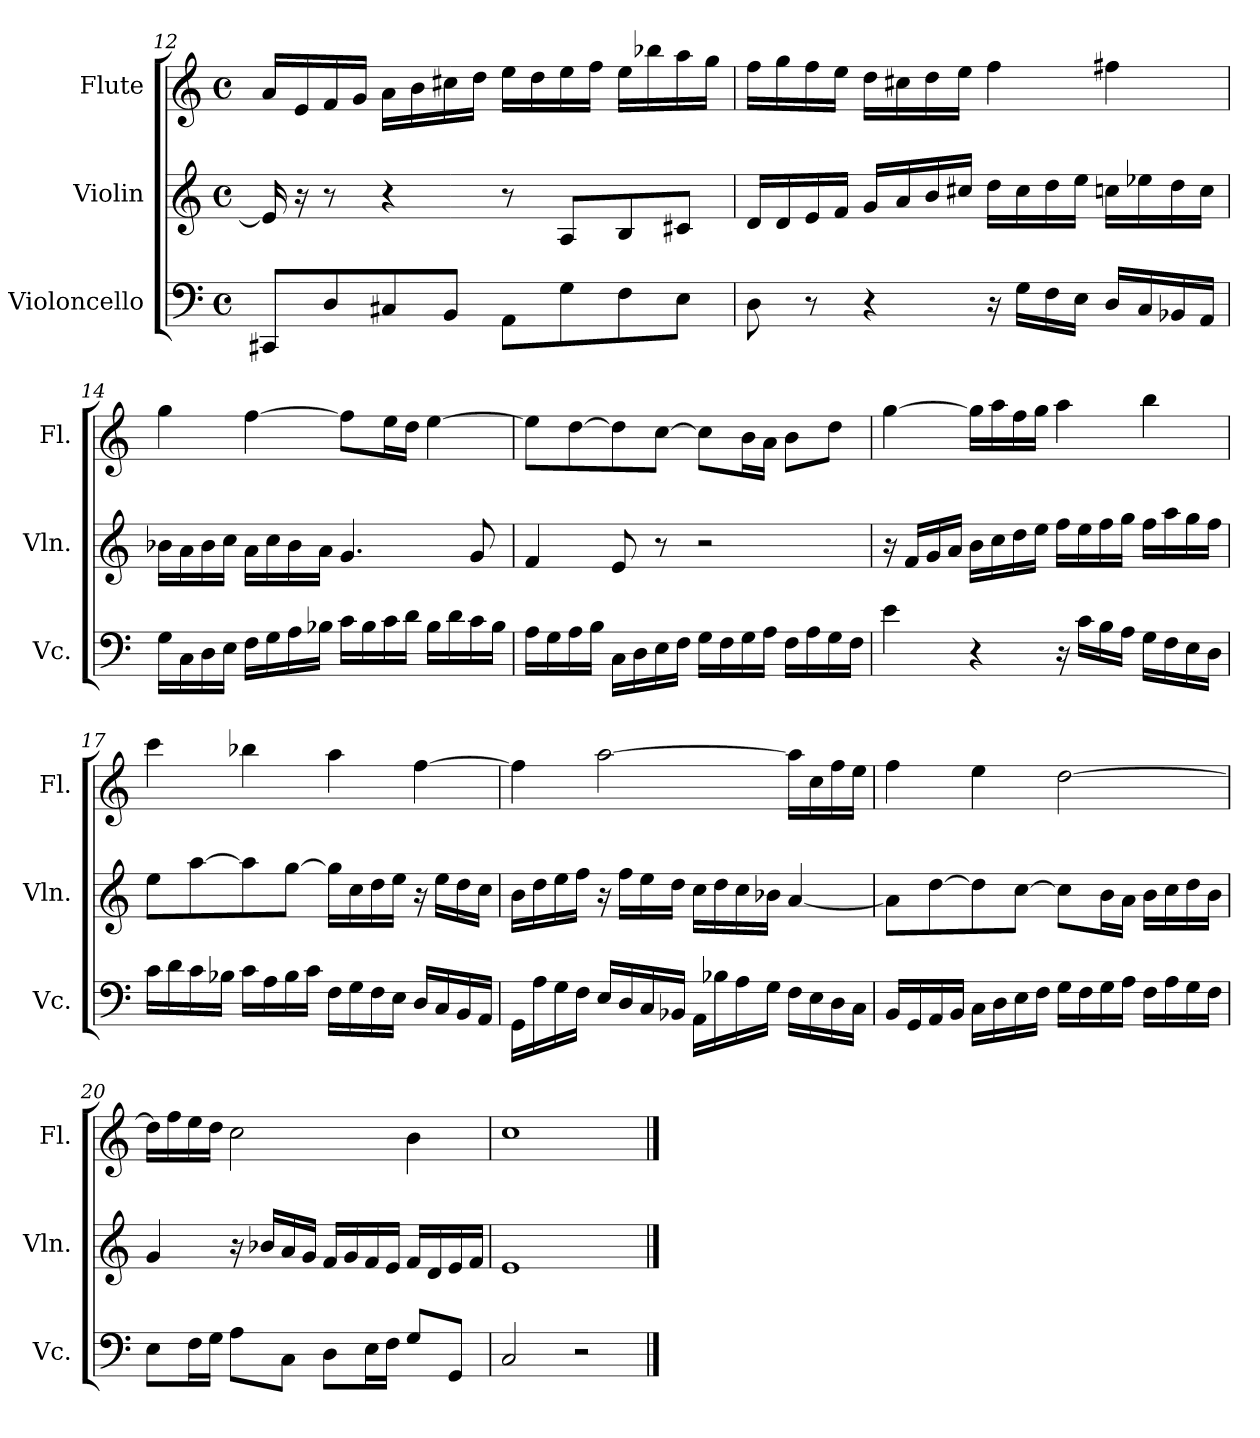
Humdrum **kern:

**kern	**kern	**kern
*part3	*part2	*part1
*staff3	*staff2	*staff1
*I"Violoncello	*I"Violin	*I"Flute
*I'Vc.	*I'Vln.	*I'Fl.
*clefF4	*clefG2	*clefG2
*k[]	*k[]	*k[]
*M4/4	*M4/4	*M4/4
*met(c)	*met(c)	*met(c)
=12	=12	=12
8CC#X/L	16e/]	16a/LL
.	16r	16e/
8D/	8r	16f/
.	.	16g/JJ
8C#X/	4r	16a\LL
.	.	16b\
8BB/J	.	16cc#X\
.	.	16dd\JJ
8AA\L	8r	16ee\LL
.	.	16dd\
8G\	8A/L	16ee\
.	.	16ff\JJ
8F\	8B/	16ee\LL
.	.	16bb-X\
8E\J	8c#X/J	16aa\
.	.	16gg\JJ
!!LO:LB:g=z
=13	=13	=13
8D\	16d/LL	16ff\LL
.	16d/	16gg\
8r	16e/	16ff\
.	16f/JJ	16ee\JJ
4r	16g/LL	16dd\LL
.	16a/	16cc#X\
.	16b/	16dd\
.	16cc#X/JJ	16ee\JJ
16r	16dd\LL	4ff\
16G\LL	16cc#\	.
16F\	16dd\	.
16E\JJ	16ee\JJ	.
16D/LL	16ccn\LL	4ff#X\
16C/	16ee-X\	.
16BB-X/	16dd\	.
16AA/JJ	16cc\JJ	.
=14	=14	=14
16G\LL	16b-X\LL	4gg\
16C\	16a\	.
16D\	16b-\	.
16E\JJ	16cc\JJ	.
16F\LL	16a\LL	[4ff\
16G\	16cc\	.
16A\	16b-\	.
16B-X\JJ	16a\JJ	.
16c\LL	4.g/	8ff\L]
16B-\	.	.
16c\	.	16ee\L
16d\JJ	.	16dd\JJ
16B-\LL	.	[4ee\
16d\	.	.
16c\	8g/	.
16B-\JJ	.	.
!!LO:LB:g=z
=15	=15	=15
16A\LL	4f/	8ee\L]
16G\	.	.
16A\	.	[8dd\
16B\JJ	.	.
16C\LL	8e/	8dd\]
16D\	.	.
16E\	8r	[8cc\J
16F\JJ	.	.
16G\LL	2r	8cc\L]
16F\	.	.
16G\	.	16b\L
16A\JJ	.	16a\JJ
16F\LL	.	8b\L
16A\	.	.
16G\	.	8dd\J
16F\JJ	.	.
=16	=16	=16
4e\	16r	[4gg\
.	16f/LL	.
.	16g/	.
.	16a/JJ	.
4r	16b\LL	16gg\LL]
.	16cc\	16aa\
.	16dd\	16ff\
.	16ee\JJ	16gg\JJ
16r	16ff\LL	4aa\
16c\LL	16ee\	.
16B\	16ff\	.
16A\JJ	16gg\JJ	.
16G\LL	16ff\LL	4bb\
16F\	16aa\	.
16E\	16gg\	.
16D\JJ	16ff\JJ	.
!!LO:PB:g=z
=17	=17	=17
16c\LL	8ee\L	4ccc\
16d\	.	.
16c\	[8aa\	.
16B-X\JJ	.	.
16c\LL	8aa\]	4bb-X\
16A\	.	.
16B-\	[8gg\J	.
16c\JJ	.	.
16F\LL	16gg\LL]	4aa\
16G\	16cc\	.
16F\	16dd\	.
16E\JJ	16ee\JJ	.
16D/LL	16r	[4ff\
16C/	16ee\LL	.
16BB/	16dd\	.
16AA/JJ	16cc\JJ	.
=18	=18	=18
16GG\LL	16b\LL	4ff\]
16A\	16dd\	.
16G\	16ee\	.
16F\JJ	16ff\JJ	.
16E/LL	16r	[2aa\
16D/	16ff\LL	.
16C/	16ee\	.
16BB-X/JJ	16dd\JJ	.
16AA\LL	16cc\LL	.
16B-X\	16dd\	.
16A\	16cc\	.
16G\JJ	16b-X\JJ	.
16F\LL	[4a/	16aa\LL]
16E\	.	16cc\
16D\	.	16ff\
16C\JJ	.	16ee\JJ
!!LO:LB:g=z
=19	=19	=19
16BB/LL	8a\L]	4ff\
16GG/	.	.
16AA/	[8dd\	.
16BB/JJ	.	.
16C\LL	8dd\]	4ee\
16D\	.	.
16E\	[8cc\J	.
16F\JJ	.	.
16G\LL	8cc\L]	[2dd\
16F\	.	.
16G\	16b\L	.
16A\JJ	16a\JJ	.
16F\LL	16b\LL	.
16A\	16cc\	.
16G\	16dd\	.
16F\JJ	16b\JJ	.
=20	=20	=20
8E\L	4g/	16dd\LL]
.	.	16ff\
16F\L	.	16ee\
16G\JJ	.	16dd\JJ
8A\L	16r	2cc\
.	16b-X/LL	.
8C\J	16a/	.
.	16g/JJ	.
8D\L	16f/LL	.
.	16g/	.
16E\L	16f/	.
16F\JJ	16e/JJ	.
8G/L	16f/LL	4b\
.	16d/	.
8GG/J	16e/	.
.	16f/JJ	.
=21	=21	=21
2C/	1e	1cc
2r	.	.
==	==	==
*-	*-	*-
